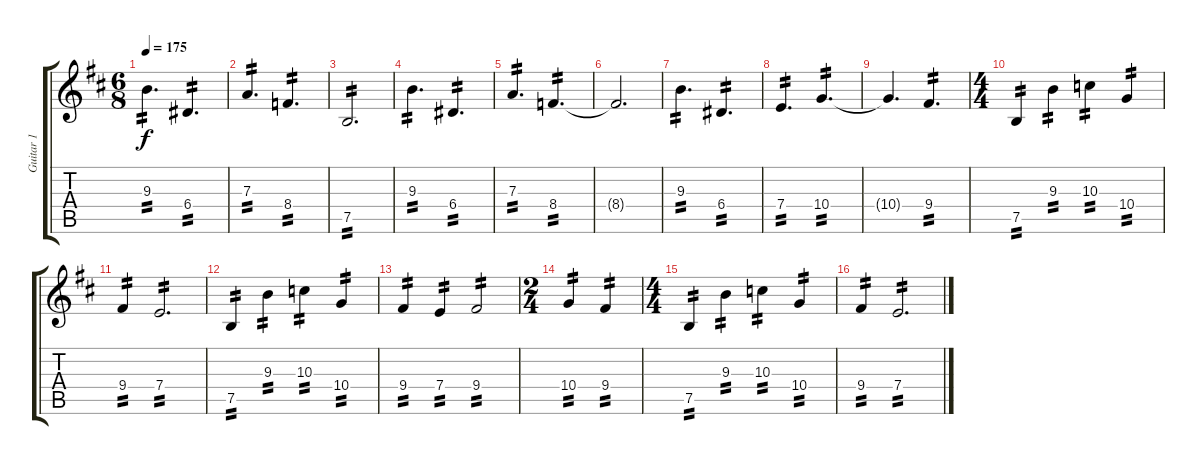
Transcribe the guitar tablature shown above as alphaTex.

\track ("Guitar 1" "Guitar 1") {instrument distortionguitar}
\staff {score tabs}
\tuning (B3 Gb3 D3 A2 E2 B1) {hide}
\ts (6 8)
\tempo 175
\clef g2
\ks bminor
9.3.4{d tp 2 dy f} 6.4.4{d tp 2} |
7.3.4{d tp 2} 8.4.4{d tp 2} |
7.5.2{d tp 2} |
9.3.4{d tp 2} 6.4.4{d tp 2} |
7.3.4{d tp 2} 8.4.4{d tp 2} |
8.4{t}.2{d} |
9.3.4{d tp 2} 6.4.4{d tp 2} |
7.4.4{d tp 2} 10.4.4{d tp 2} |
10.4{t}.4{d} 9.4.4{d tp 2} |
\ts (4 4)
7.5.4{tp 2} 9.3.4{tp 2} 10.3.4{tp 2} 10.4.4{tp 2} |
9.4.4{tp 2} 7.4.2{d tp 2} |
7.5.4{tp 2} 9.3.4{tp 2} 10.3.4{tp 2} 10.4.4{tp 2} |
9.4.4{tp 2} 7.4.4{tp 2} 9.4.2{tp 2} |
\ts (2 4)
10.4.4{tp 2} 9.4.4{tp 2} |
\ts (4 4)
7.5.4{tp 2} 9.3.4{tp 2} 10.3.4{tp 2} 10.4.4{tp 2} |
9.4.4{tp 2} 7.4.2{d tp 2}
